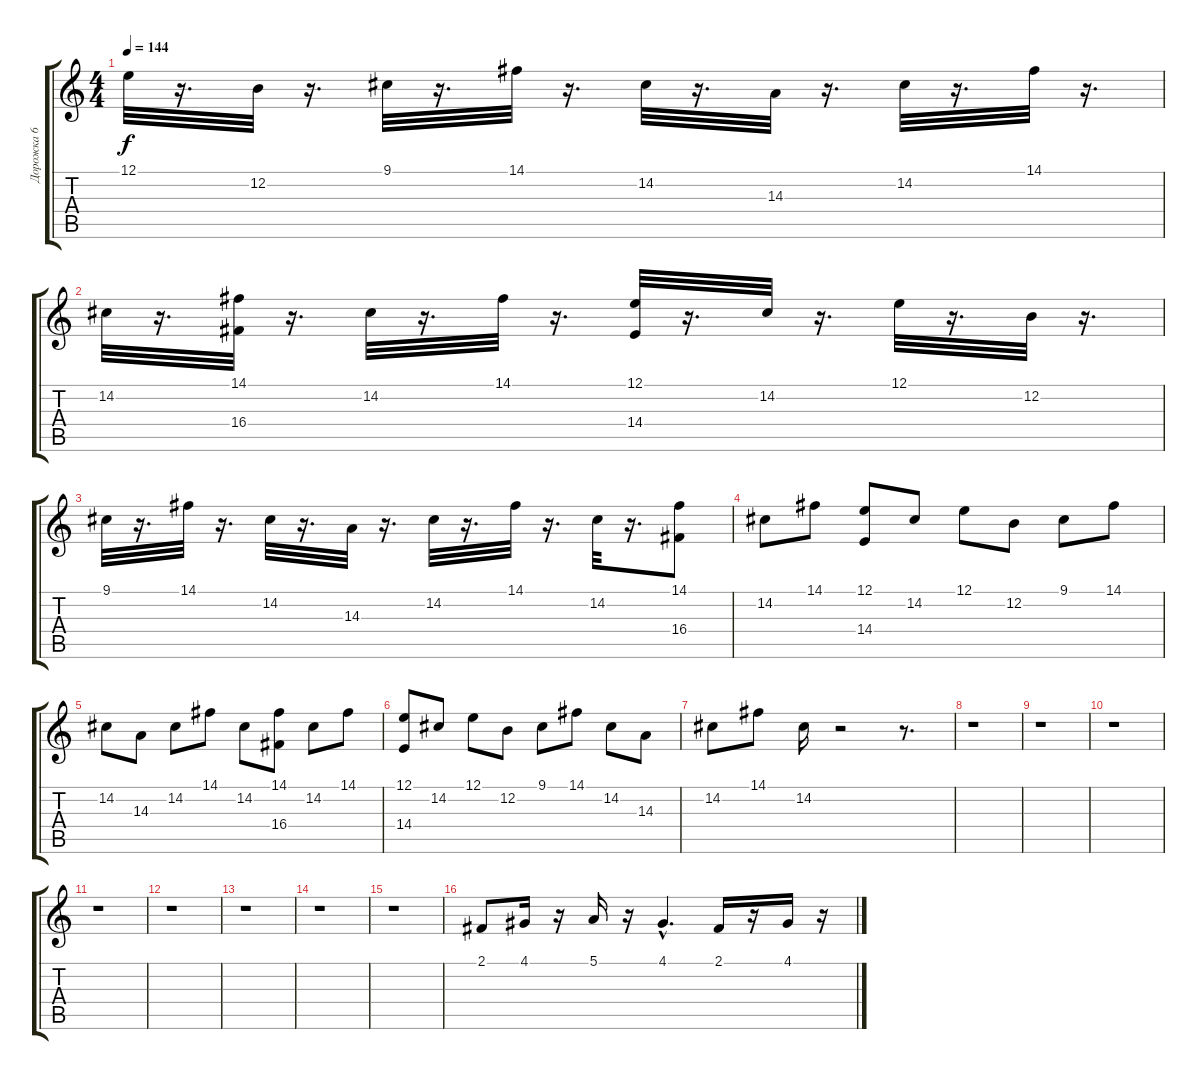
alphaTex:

\track ("Дорожка 6" "Дорожка 6") {instrument lead2sawtooth}
\staff {score tabs}
\tuning (E4 B3 G3 D3 A2 E2) {hide}
\ts (4 4)
\tempo 144
\clef g2
\ks c
12.1.32{dy f} r.16{d} 12.2.32 r.16{d} 9.1.32 r.16{d} 14.1.32 r.16{d} 14.2.32 r.16{d} 14.3.32 r.16{d} 14.2.32 r.16{d} 14.1.32 r.16{d} |
14.2.32 r.16{d} (14.1 16.4).32 r.16{d} 14.2.32 r.16{d} 14.1.32 r.16{d} (12.1 14.4).32 r.16{d} 14.2.32 r.16{d} 12.1.32 r.16{d} 12.2.32 r.16{d} |
9.1.32 r.16{d} 14.1.32 r.16{d} 14.2.32 r.16{d} 14.3.32 r.16{d} 14.2.32 r.16{d} 14.1.32 r.16{d} 14.2.32 r.16{d} (14.1 16.4).8 |
14.2.8 14.1.8 (12.1 14.4).8 14.2.8 12.1.8 12.2.8 9.1.8 14.1.8 |
14.2.8 14.3.8 14.2.8 14.1.8 14.2.8 (14.1 16.4).8 14.2.8 14.1.8 |
(12.1 14.4).8 14.2.8 12.1.8 12.2.8 9.1.8 14.1.8 14.2.8 14.3.8 |
14.2.8 14.1.8 14.2.16 r.2 r.8{d} |
r.1 |
r.1 |
r.1 |
r.1 |
r.1 |
r.1 |
r.1 |
r.1 |
2.1.8 4.1.16 r.16 5.1.16 r.16 4.1{hac}.4{d} 2.1.16 r.16 4.1.16 r.16
